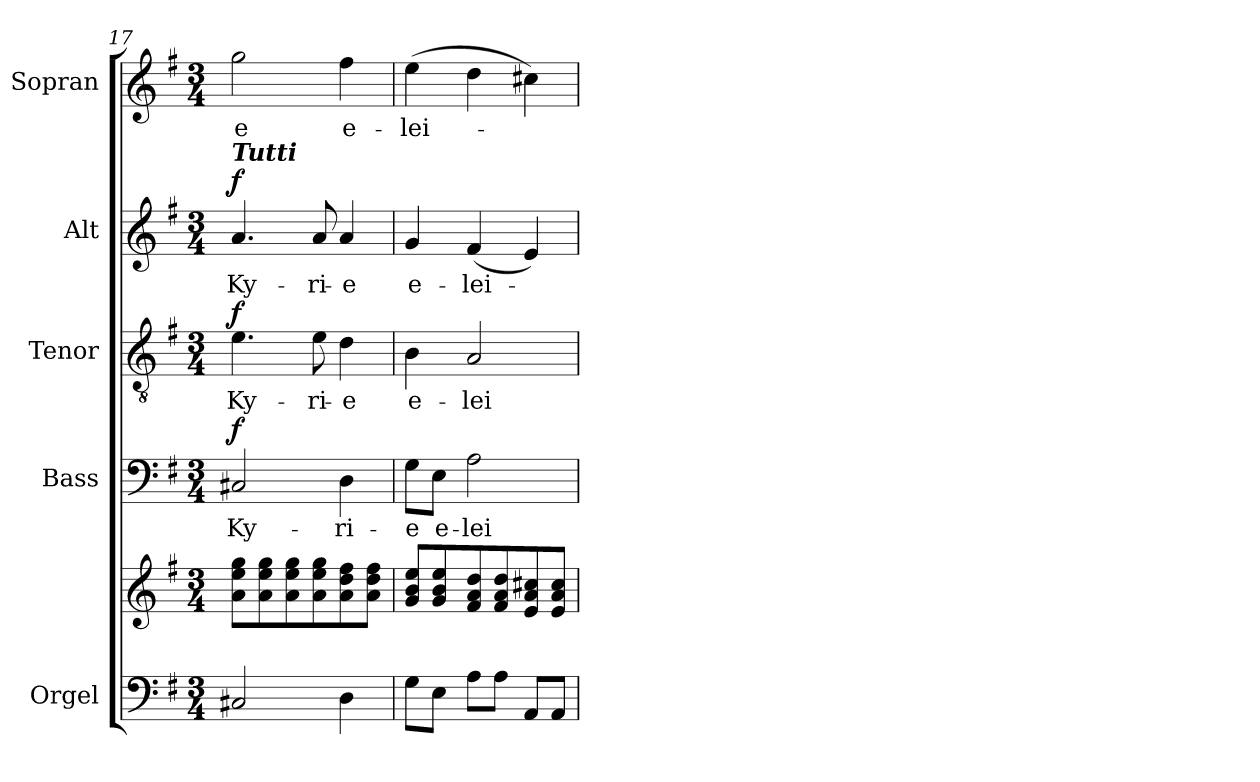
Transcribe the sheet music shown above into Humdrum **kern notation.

**kern	**kern	**kern	**text	**dynam	**kern	**text	**dynam	**kern	**text	**dynam	**kern	**text
*part5	*part5	*part4	*part4	*part4	*part3	*part3	*part3	*part2	*part2	*part2	*part1	*part1
*staff6	*staff5	*staff4	*staff4	*staff4	*staff3	*staff3	*staff3	*staff2	*staff2	*staff2	*staff1	*staff1
*I"Orgel	*	*I"Bass	*	*	*I"Tenor	*	*	*I"Alt	*	*	*I"Sopran	*
*I'Org.	*	*I'B.	*	*	*I'T.	*	*	*I'A.	*	*	*I'S.	*
*clefF4	*clefG2	*clefF4	*	*	*clefGv2	*	*	*clefG2	*	*	*clefG2	*
*k[f#]	*k[f#]	*k[f#]	*	*	*k[f#]	*	*	*k[f#]	*	*	*k[f#]	*
*G:	*G:	*G:	*	*	*G:	*	*	*G:	*	*	*G:	*
*M3/4	*M3/4	*M3/4	*	*	*M3/4	*	*	*M3/4	*	*	*M3/4	*
=17	=17	=17	=17	=17	=17	=17	=17	=17	=17	=17	=17	=17
!	!	!	!	!	!	!	!	!LO:TX:a:Bi:t=Tutti	!	!	!	!
!	!	!	!LO:LY:b	!LO:DY:a	!	!LO:LY:b	!LO:DY:a	!	!LO:LY:b	!LO:DY:a	!	!LO:LY:b
2C#X/	8a\ 8ee\ 8gg\L	2C#X/	Ky-	f	4.e\	Ky-	f	4.a/	Ky-	f	2gg\	-e
.	8a\ 8ee\ 8gg\	.	.	.	.	.	.	.	.	.	.	.
.	8a\ 8ee\ 8gg\	.	.	.	.	.	.	.	.	.	.	.
!	!	!	!	!	!	!LO:LY:b	!	!	!LO:LY:b	!	!	!
.	8a\ 8ee\ 8gg\	.	.	.	8e\	-ri-	.	8a/	-ri-	.	.	.
!	!	!	!LO:LY:b	!	!	!LO:LY:b	!	!	!LO:LY:b	!	!	!LO:LY:b
4D\	8a\ 8dd\ 8ff#\	4D\	-ri-	.	4d\	-e	.	4a/	-e	.	4ff#\	e-
.	8a\ 8dd\ 8ff#\J	.	.	.	.	.	.	.	.	.	.	.
=18	=18	=18	=18	=18	=18	=18	=18	=18	=18	=18	=18	=18
!	!	!	!LO:LY:b	!	!	!LO:LY:b	!	!	!LO:LY:b	!	!	!LO:LY:b
8G\L	8g/ 8b/ 8ee/L	8G\L	-e	.	4B\	e-	.	4g/	e-	.	(>4ee\	-lei-
!	!	!	!LO:LY:b	!	!	!	!	!	!	!	!	!
8E\J	8g/ 8b/ 8ee/	8E\J	e-	.	.	.	.	.	.	.	.	.
!	!	!	!LO:LY:b	!	!	!LO:LY:b	!	!	!LO:LY:b	!	!	!
8A\L	8f#/ 8a/ 8dd/	2A\	-lei-	.	2A/	-lei-	.	(<4f#/	-lei-	.	4dd\	.
8A\J	8f#/ 8a/ 8dd/	.	.	.	.	.	.	.	.	.	.	.
8AA/L	8e/ 8a/ 8cc#X/	.	.	.	.	.	.	4e/)	.	.	4cc#X\)	.
8AA/J	8e/ 8a/ 8cc#/J	.	.	.	.	.	.	.	.	.	.	.
=	=	=	=	=	=	=	=	=	=	=	=	=
*-	*-	*-	*-	*-	*-	*-	*-	*-	*-	*-	*-	*-
